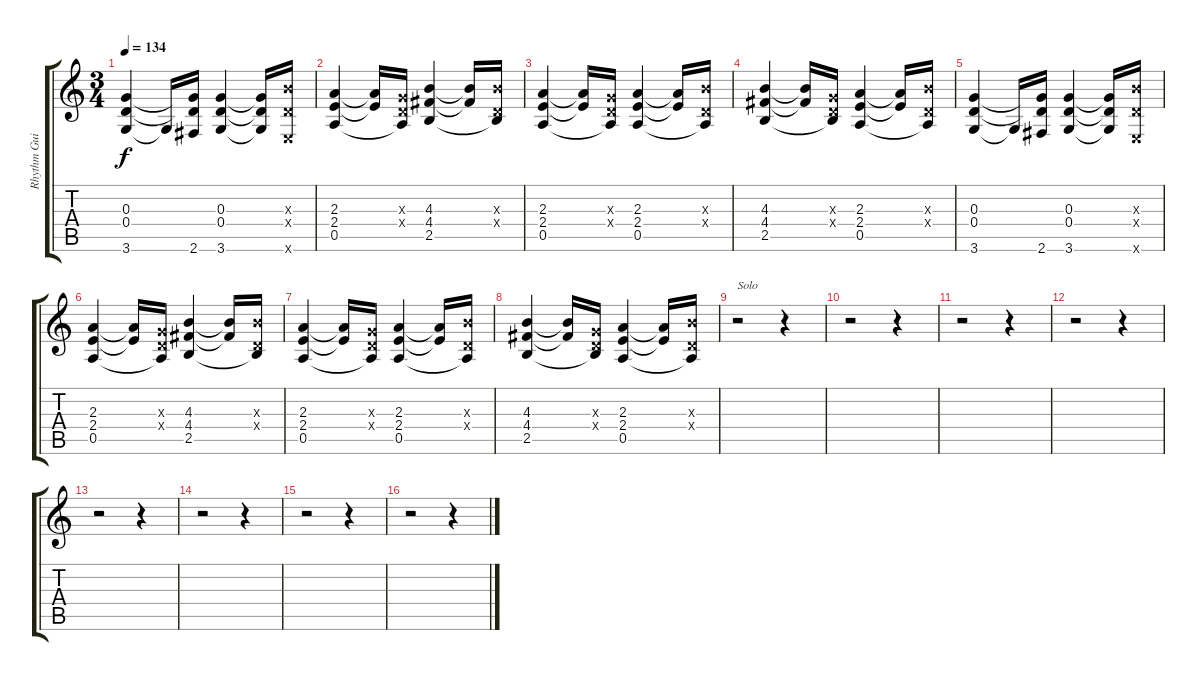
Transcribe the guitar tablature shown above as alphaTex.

\track ("Rhythm Guitar 1" "Rhythm Gui") {instrument distortionguitar}
\staff {score tabs}
\tuning (E4 B3 G3 D3 A2 E2) {hide}
\ts (3 4)
\tempo 134
\clef g2
\ks c
(0.3 0.4 3.6).4{dy f} 3.6{t}.16 (0.3{t} 0.4{t} 2.6).16 (0.3 0.4 3.6).4 (0.3{t} 0.4{t} 3.6{t}).16 (4.3{x} 0.4{x} 0.6{x}).16 |
(2.3 2.4 0.5).4 (2.3{t} 2.4{t}).16 (0.3{x} 0.4{x} 0.5{t}).16 (4.3 4.4 2.5).4 (4.3{t} 4.4{t}).16 (4.3{x} 0.4{x} 2.5{t}).16 |
(2.3 2.4 0.5).4 (2.3{t} 2.4{t}).16 (0.3{x} 0.4{x} 0.5{t}).16 (2.3 2.4 0.5).4 (2.3{t} 2.4{t}).16 (4.3{x} 0.4{x} 0.5{t}).16 |
(4.3 4.4 2.5).4 (4.3{t} 4.4{t}).16 (0.3{x} 0.4{x} 2.5{t}).16 (2.3 2.4 0.5).4 (2.3{t} 2.4{t}).16 (4.3{x} 0.4{x} 0.5{t}).16 |
(0.3 0.4 3.6).4 3.6{t}.16 (0.3{t} 0.4{t} 2.6).16 (0.3 0.4 3.6).4 (0.3{t} 0.4{t} 3.6{t}).16 (4.3{x} 0.4{x} 0.6{x}).16 |
(2.3 2.4 0.5).4 (2.3{t} 2.4{t}).16 (0.3{x} 0.4{x} 0.5{t}).16 (4.3 4.4 2.5).4 (4.3{t} 4.4{t}).16 (4.3{x} 0.4{x} 2.5{t}).16 |
(2.3 2.4 0.5).4 (2.3{t} 2.4{t}).16 (0.3{x} 0.4{x} 0.5{t}).16 (2.3 2.4 0.5).4 (2.3{t} 2.4{t}).16 (4.3{x} 0.4{x} 0.5{t}).16 |
(4.3 4.4 2.5).4 (4.3{t} 4.4{t}).16 (0.3{x} 0.4{x} 2.5{t}).16 (2.3 2.4 0.5).4 (2.3{t} 2.4{t}).16 (4.3{x} 0.4{x} 0.5{t}).16 |
r.2{txt "Solo"} r.4 |
r.2 r.4 |
r.2 r.4 |
r.2 r.4 |
r.2 r.4 |
r.2 r.4 |
r.2 r.4 |
r.2 r.4
